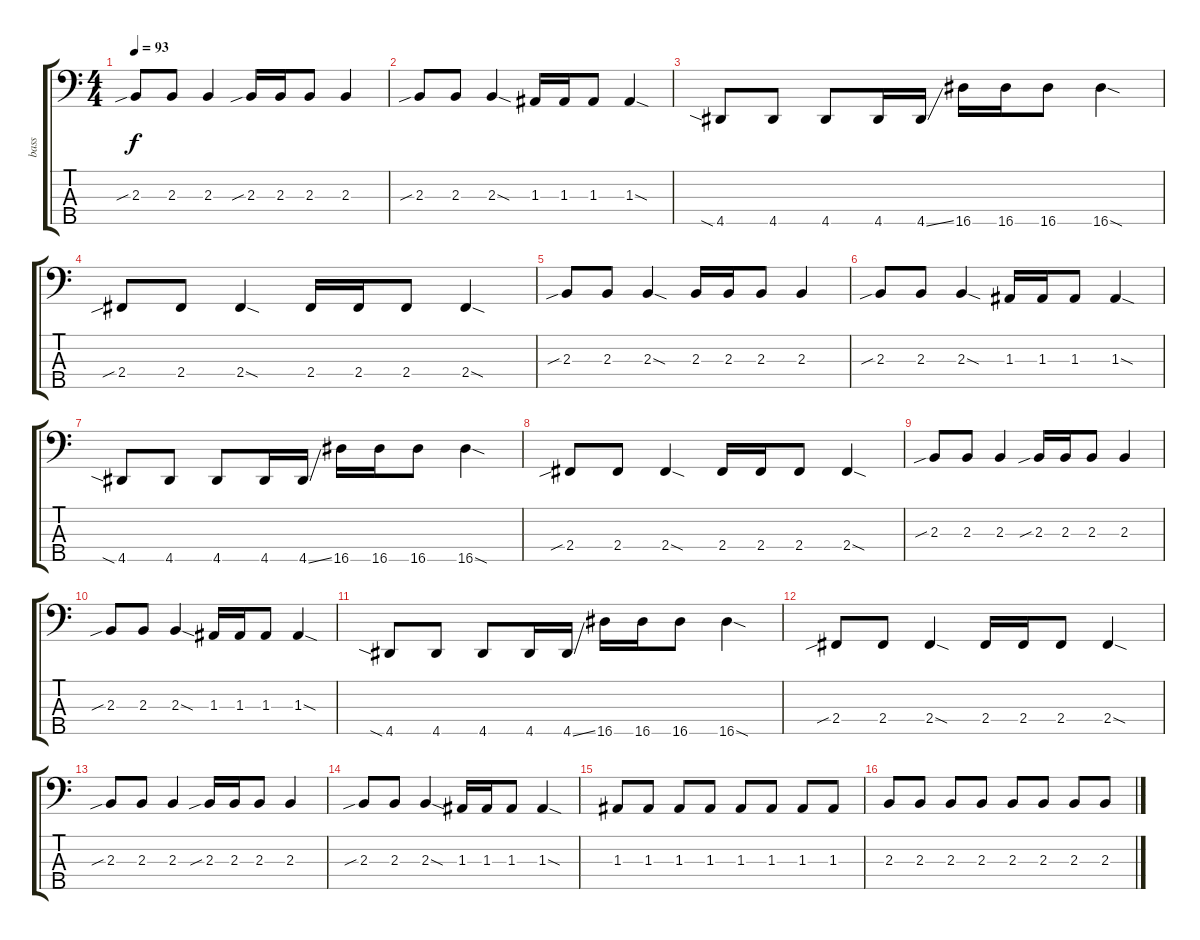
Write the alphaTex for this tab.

\track ("bass" "bass") {instrument electricbassfinger}
\staff {score tabs}
\tuning (G2 D2 A1 E1 B0) {hide}
\ts (4 4)
\tempo 93
\clef f4
\ks c
2.3{sib}.8{dy f} 2.3.8 2.3.4 2.3{sib}.16 2.3.16 2.3.8 2.3.4 |
2.3{sib}.8 2.3.8 2.3{sod}.4 1.3.16 1.3.16 1.3.8 1.3{sod}.4 |
4.5{sia}.8 4.5.8 4.5.8 4.5.16 4.5{ss}.16 16.5.16 16.5.16 16.5.8 16.5{sod}.4 |
2.4{sib}.8 2.4.8 2.4{sod}.4 2.4.16 2.4.16 2.4.8 2.4{sod}.4 |
2.3{sib}.8 2.3.8 2.3{sod}.4 2.3.16 2.3.16 2.3.8 2.3.4 |
2.3{sib}.8 2.3.8 2.3{sod}.4 1.3.16 1.3.16 1.3.8 1.3{sod}.4 |
4.5{sia}.8 4.5.8 4.5.8 4.5.16 4.5{ss}.16 16.5.16 16.5.16 16.5.8 16.5{sod}.4 |
2.4{sib}.8 2.4.8 2.4{sod}.4 2.4.16 2.4.16 2.4.8 2.4{sod}.4 |
2.3{sib}.8 2.3.8 2.3.4 2.3{sib}.16 2.3.16 2.3.8 2.3.4 |
2.3{sib}.8 2.3.8 2.3{sod}.4 1.3.16 1.3.16 1.3.8 1.3{sod}.4 |
4.5{sia}.8 4.5.8 4.5.8 4.5.16 4.5{ss}.16 16.5.16 16.5.16 16.5.8 16.5{sod}.4 |
2.4{sib}.8 2.4.8 2.4{sod}.4 2.4.16 2.4.16 2.4.8 2.4{sod}.4 |
2.3{sib}.8 2.3.8 2.3.4 2.3{sib}.16 2.3.16 2.3.8 2.3.4 |
2.3{sib}.8 2.3.8 2.3{sod}.4 1.3.16 1.3.16 1.3.8 1.3{sod}.4 |
1.3.8 1.3.8 1.3.8 1.3.8 1.3.8 1.3.8 1.3.8 1.3.8 |
2.3.8 2.3.8 2.3.8 2.3.8 2.3.8 2.3.8 2.3.8 2.3.8
